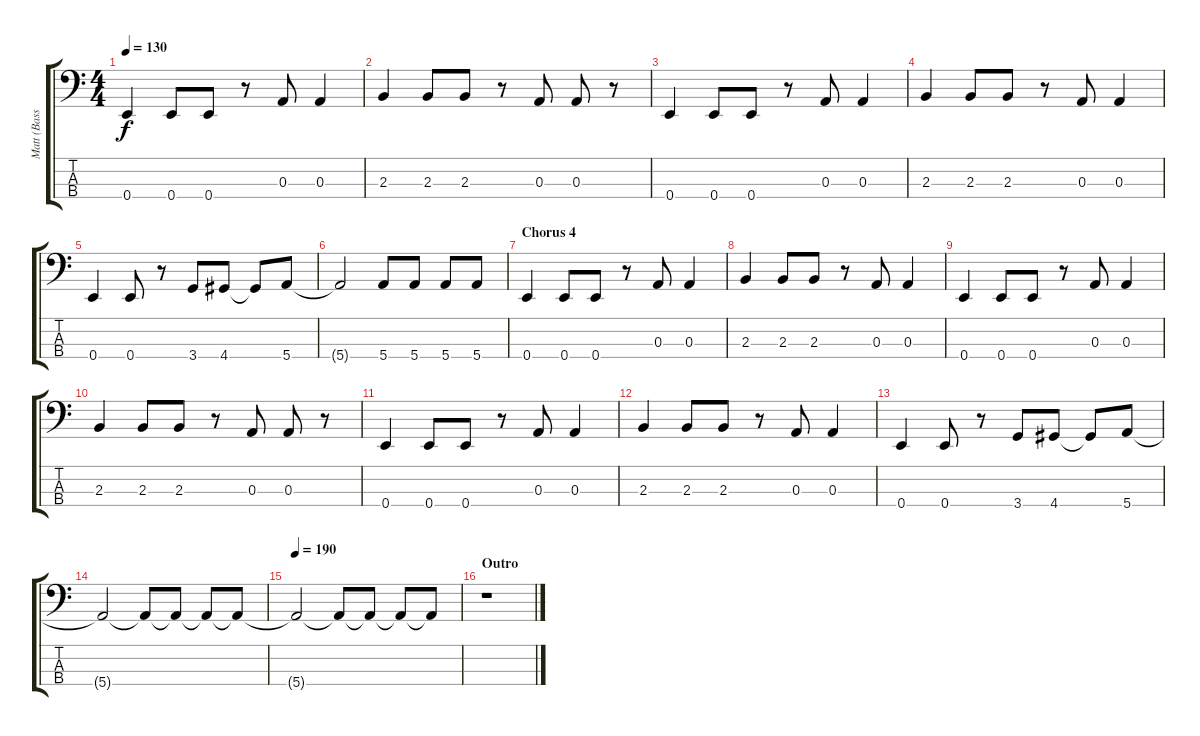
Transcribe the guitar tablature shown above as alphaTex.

\track ("Matt (Bass)" "Matt (Bass") {instrument electricbasspick}
\staff {score tabs}
\tuning (G2 D2 A1 E1) {hide}
\ts (4 4)
\tempo 130
\clef f4
\ks c
0.4.4{dy f} 0.4.8 0.4.8 r.8 0.3.8 0.3.4 |
2.3.4 2.3.8 2.3.8 r.8 0.3.8 0.3.8 r.8 |
0.4.4 0.4.8 0.4.8 r.8 0.3.8 0.3.4 |
2.3.4 2.3.8 2.3.8 r.8 0.3.8 0.3.4 |
0.4.4 0.4.8 r.8 3.4.8 4.4.8 4.4{t}.8 5.4.8 |
5.4{t}.2 5.4.8 5.4.8 5.4.8 5.4.8 |
\section ("" "Chorus 4")
0.4.4 0.4.8 0.4.8 r.8 0.3.8 0.3.4 |
2.3.4 2.3.8 2.3.8 r.8 0.3.8 0.3.4 |
0.4.4 0.4.8 0.4.8 r.8 0.3.8 0.3.4 |
2.3.4 2.3.8 2.3.8 r.8 0.3.8 0.3.8 r.8 |
0.4.4 0.4.8 0.4.8 r.8 0.3.8 0.3.4 |
2.3.4 2.3.8 2.3.8 r.8 0.3.8 0.3.4 |
0.4.4 0.4.8 r.8 3.4.8 4.4.8 4.4{t}.8 5.4.8 |
5.4{t}.2 5.4{t}.8 5.4{t}.8 5.4{t}.8 5.4{t}.8 |
\tempo 190
5.4{t}.2 5.4{t}.8 5.4{t}.8 5.4{t}.8 5.4{t}.8 |
\section ("" "Outro")
r.1
